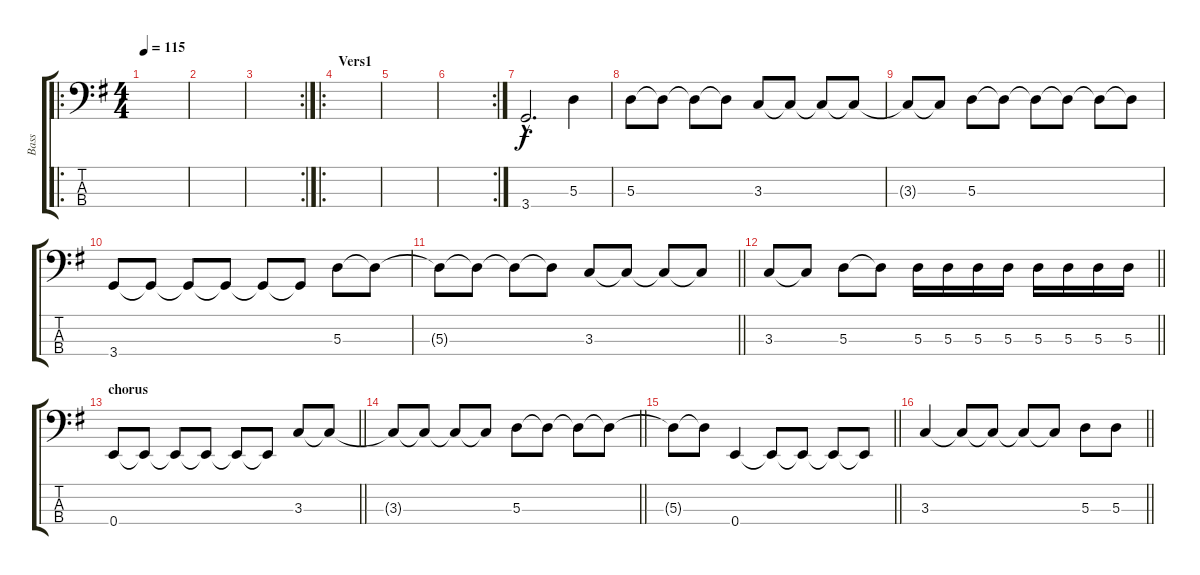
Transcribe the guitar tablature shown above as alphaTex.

\track ("Bass" "Bass") {instrument electricbasspick}
\staff {score tabs}
\tuning (G2 D2 A1 E1) {hide}
\ro
\ts (4 4)
\tempo 115
\clef f4
\ks eminor
|
|
\rc 2
|
\ro
\section ("" "Vers1")
|
|
\rc 2
|
3.4{hac}.2{d} 5.3.4 |
5.3.8 5.3{t}.8 5.3{t}.8 5.3{t}.8 3.3.8 3.3{t}.8 3.3{t}.8 3.3{t}.8 |
3.3{t}.8 3.3{t}.8 5.3.8 5.3{t}.8 5.3{t}.8 5.3{t}.8 5.3{t}.8 5.3{t}.8 |
3.4.8 3.4{t}.8 3.4{t}.8 3.4{t}.8 3.4{t}.8 3.4{t}.8 5.3.8 5.3{t}.8 |
\barLineRight lightlight
5.3{t}.8 5.3{t}.8 5.3{t}.8 5.3{t}.8 3.3.8 3.3{t}.8 3.3{t}.8 3.3{t}.8 |
\barLineRight lightlight
3.3.8 3.3{t}.8 5.3.8 5.3{t}.8 5.3.16 5.3.16 5.3.16 5.3.16 5.3.16 5.3.16 5.3.16 5.3.16 |
\section ("" "chorus")
\barLineRight lightlight
0.4.8 0.4{t}.8 0.4{t}.8 0.4{t}.8 0.4{t}.8 0.4{t}.8 3.3.8 3.3{t}.8 |
\barLineRight lightlight
3.3{t}.8 3.3{t}.8 3.3{t}.8 3.3{t}.8 5.3.8 5.3{t}.8 5.3{t}.8 5.3{t}.8 |
\barLineRight lightlight
5.3{t}.8 5.3{t}.8 0.4.4 0.4{t}.8 0.4{t}.8 0.4{t}.8 0.4{t}.8 |
\barLineRight lightlight
3.3.4 3.3{t}.8 3.3{t}.8 3.3{t}.8 3.3{t}.8 5.3.8 5.3.8
